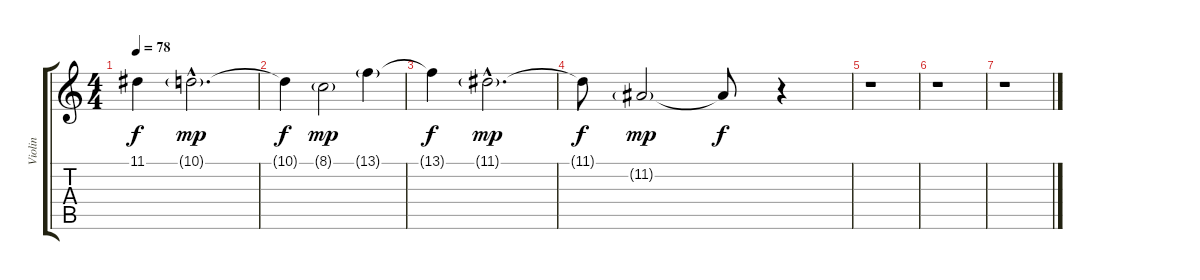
\track ("Violin" "Violin") {instrument violin}
\staff {score tabs}
\tuning (E4 B3 G3 D3 A2 E2) {hide}
\ts (4 4)
\tempo 78
\clef g2
\ks c
11.1{t}.4{dy f} 10.1{g hac}.2{d dy mp} |
10.1{t}.4{dy f} 8.1{g}.2{dy mp} 13.1{g}.4 |
13.1{t}.4{dy f} 11.1{g hac}.2{d dy mp} |
11.1{t}.8{dy f} 11.2{g}.2{dy mp} 11.2{t}.8{dy f} r.4 |
r.1 |
r.1 |
r.1
